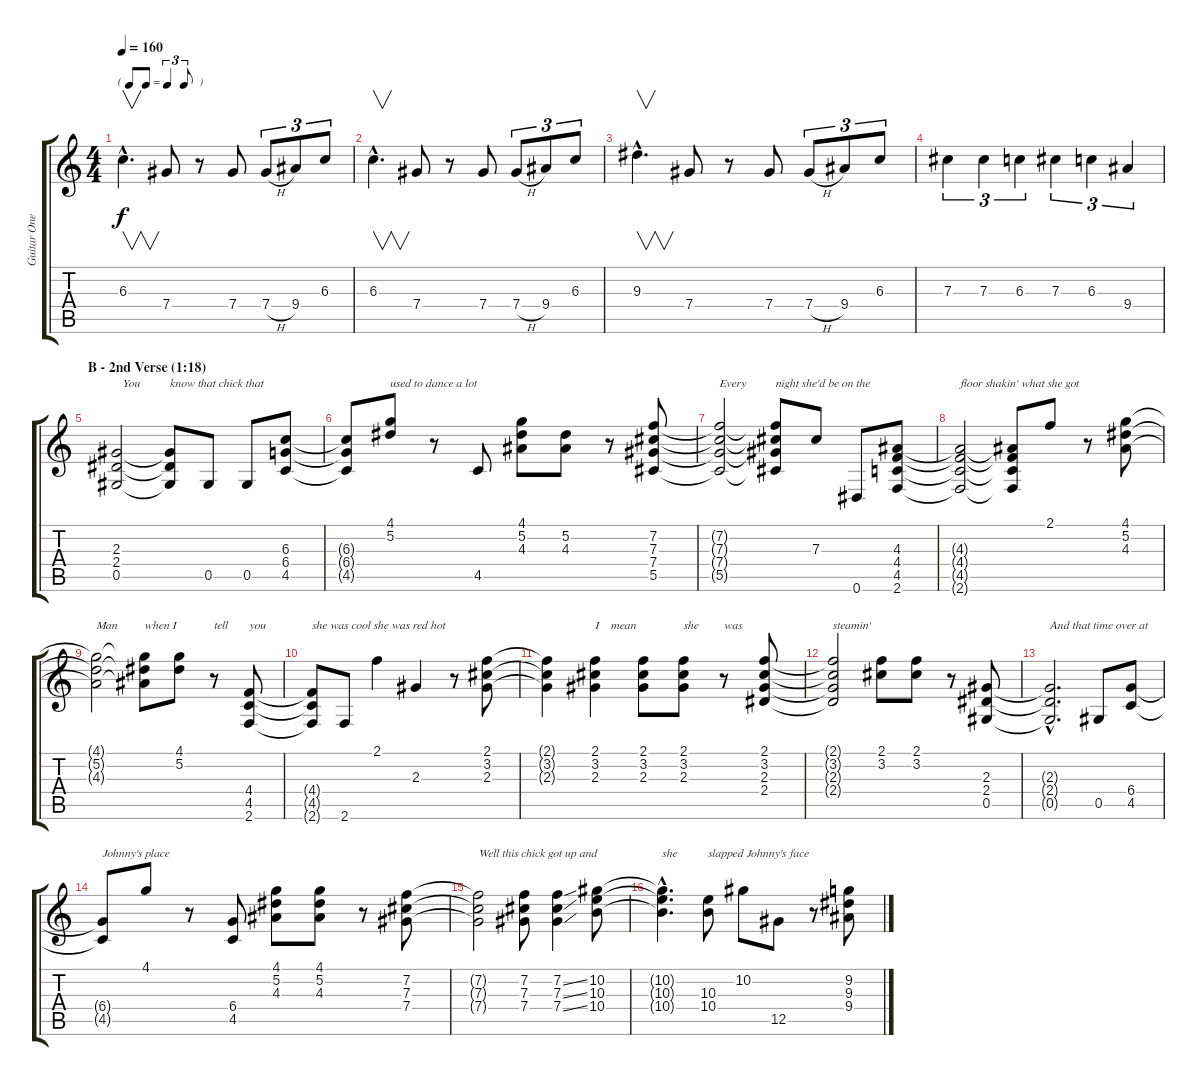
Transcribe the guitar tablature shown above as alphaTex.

\track ("Guitar One" "Guitar One") {instrument distortionguitar}
\staff {score tabs}
\tuning (Eb4 Bb3 Gb3 Db3 Ab2 Eb2) {hide}
\ts (4 4)
\tf triplet8th
\tempo 160
\clef g2
\ks c
6.3{hac}.4{v d dy f} 7.4.8 r.8 7.4.8 7.4{h}.8{tu (3 2)} 9.4.8{tu (3 2)} 6.3.8{tu (3 2)} |
6.3{hac}.4{v d} 7.4.8 r.8 7.4.8 7.4{h}.8{tu (3 2)} 9.4.8{tu (3 2)} 6.3.8{tu (3 2)} |
9.3{hac}.4{v d} 7.4.8 r.8 7.4.8 7.4{h}.8{tu (3 2)} 9.4.8{tu (3 2)} 6.3.8{tu (3 2)} |
7.3.4{tu (3 2)} 7.3.4{tu (3 2)} 6.3.4{tu (3 2)} 7.3.4{tu (3 2)} 6.3.4{tu (3 2)} 9.4.4{tu (3 2)} |
\section ("" "B - 2nd Verse (1:18)")
(2.3 2.4 0.5).2{txt "  You"} (2.3{t} 2.4{t} 0.5{t}).8{txt "know that chick that"} 0.5.8 0.5.8 (6.3 6.4 4.5).8 |
(6.3{t} 6.4{t} 4.5{t}).8 (4.1 5.2).8{txt "used to dance a lot"} r.8 4.5.8 (4.1 5.2 4.3).8 (5.2 4.3).8 r.8 (7.2 7.3 7.4 5.5).8 |
(7.2{t} 7.3{t} 7.4{t} 5.5{t}).2{txt "Every"} (7.2{t} 7.3{t} 7.4{t} 5.5{t}).8{txt "night she'd be on the"} 7.3.8 0.6.8 (4.3 4.4 4.5 2.6).8 |
(4.3{t} 4.4{t} 4.5{t} 2.6{t}).2{txt "floor shakin' what she got"} (4.3{t} 4.4{t} 4.5{t} 2.6{t}).8 2.1.8 r.8 (4.1 5.2 4.3).8 |
(4.1{t} 5.2{t} 4.3{t}).2{txt "Man"} (4.1{t} 5.2{t} 4.3{t}).8{txt "when I"} (4.1 5.2).8 r.8{txt "tell"} (4.4 4.5 2.6).8{txt "you"} |
(4.4{t} 4.5{t} 2.6{t}).8{txt "she was cool she was red hot"} 2.6.8 2.1.4 2.3.4 r.8 (2.1 3.2 2.3).8 |
(2.1{t} 3.2{t} 2.3{t}).4 (2.1 3.2 2.3).4{txt "I    mean"} (2.1 3.2 2.3).8 (2.1 3.2 2.3).8{txt "she"} r.8{txt "was"} (2.1 3.2 2.3 2.4).8 |
(2.1{t} 3.2{t} 2.3{t} 2.4{t}).2{txt "steamin'"} (2.1 3.2).8 (2.1 3.2).8 r.8 (2.3 2.4 0.5).8 |
(2.3{hac t} 2.4{hac t} 0.5{hac t}).2{d txt "And that time over at"} 0.5.8 (6.4 4.5).8 |
(6.4{t} 4.5{t}).8{txt "Johnny's place"} 4.1.8 r.8 (6.4 4.5).8 (4.1 5.2 4.3).8 (4.1 5.2 4.3).8 r.8 (7.2 7.3 7.4).8 |
(7.2{t} 7.3{t} 7.4{t}).2{txt "Well this chick got up and"} (7.2 7.3 7.4).8 (7.2{ss} 7.3{ss} 7.4{ss}).4 (10.2 10.3 10.4).8 |
(10.2{hac t} 10.3{hac t} 10.4{hac t}).4{d txt "she"} (10.3 10.4).8{txt "slapped Johnny's face"} 10.2.8 12.5.8 r.8 (9.2 9.3 9.4).8
